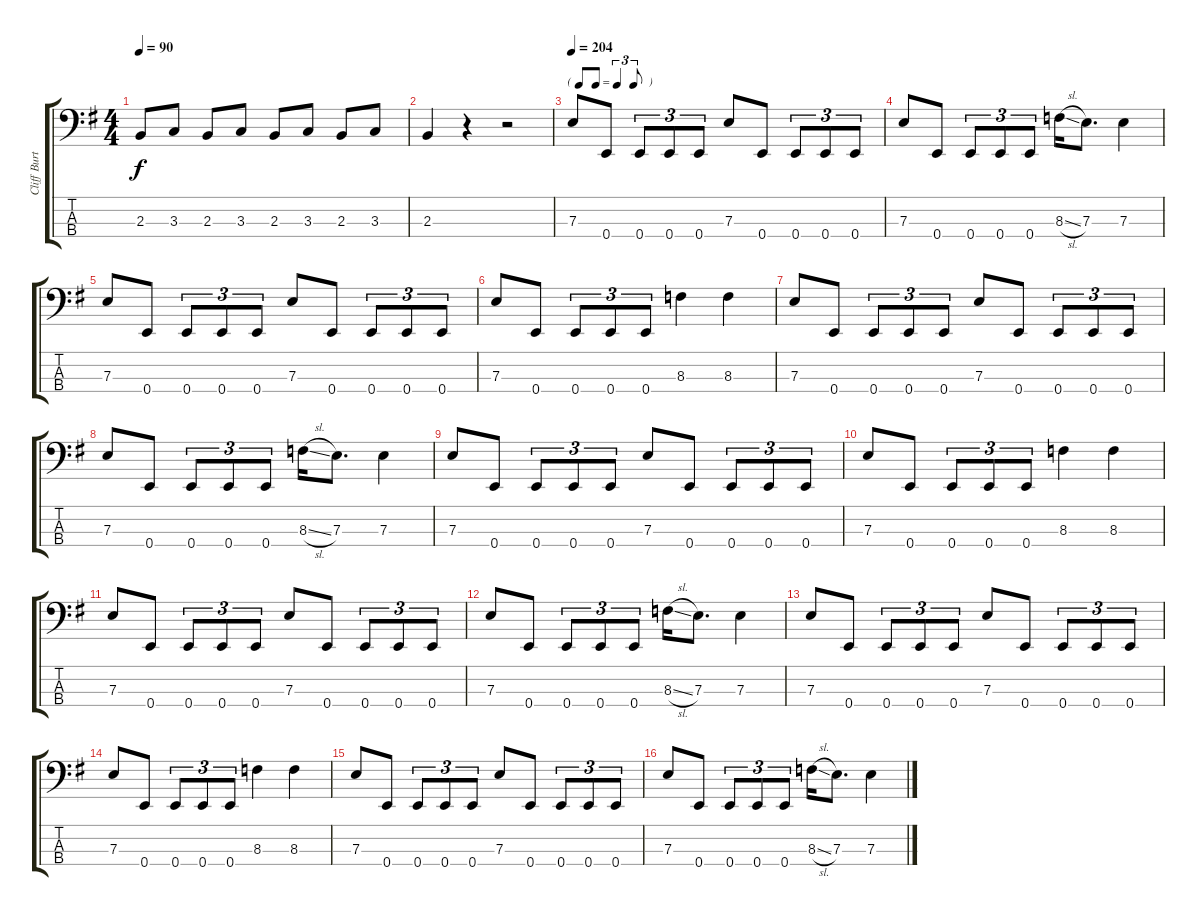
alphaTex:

\track ("Cliff Burton" "Cliff Burt") {instrument electricbassfinger}
\staff {score tabs}
\tuning (G2 D2 A1 E1) {hide}
\ts (4 4)
\tempo 90
\clef f4
\ks eminor
2.3.8{dy f} 3.3.8 2.3.8 3.3.8 2.3.8 3.3.8 2.3.8 3.3.8 |
2.3.4 r.4 r.2 |
\tf triplet8th
\tempo 204
7.3.8 0.4.8 0.4.8{tu (3 2)} 0.4.8{tu (3 2)} 0.4.8{tu (3 2)} 7.3.8 0.4.8 0.4.8{tu (3 2)} 0.4.8{tu (3 2)} 0.4.8{tu (3 2)} |
7.3.8 0.4.8 0.4.8{tu (3 2)} 0.4.8{tu (3 2)} 0.4.8{tu (3 2)} 8.3{sl}.16 7.3.8{d} 7.3.4 |
7.3.8 0.4.8 0.4.8{tu (3 2)} 0.4.8{tu (3 2)} 0.4.8{tu (3 2)} 7.3.8 0.4.8 0.4.8{tu (3 2)} 0.4.8{tu (3 2)} 0.4.8{tu (3 2)} |
7.3.8 0.4.8 0.4.8{tu (3 2)} 0.4.8{tu (3 2)} 0.4.8{tu (3 2)} 8.3.4 8.3.4 |
7.3.8 0.4.8 0.4.8{tu (3 2)} 0.4.8{tu (3 2)} 0.4.8{tu (3 2)} 7.3.8 0.4.8 0.4.8{tu (3 2)} 0.4.8{tu (3 2)} 0.4.8{tu (3 2)} |
7.3.8 0.4.8 0.4.8{tu (3 2)} 0.4.8{tu (3 2)} 0.4.8{tu (3 2)} 8.3{sl}.16 7.3.8{d} 7.3.4 |
7.3.8 0.4.8 0.4.8{tu (3 2)} 0.4.8{tu (3 2)} 0.4.8{tu (3 2)} 7.3.8 0.4.8 0.4.8{tu (3 2)} 0.4.8{tu (3 2)} 0.4.8{tu (3 2)} |
7.3.8 0.4.8 0.4.8{tu (3 2)} 0.4.8{tu (3 2)} 0.4.8{tu (3 2)} 8.3.4 8.3.4 |
7.3.8 0.4.8 0.4.8{tu (3 2)} 0.4.8{tu (3 2)} 0.4.8{tu (3 2)} 7.3.8 0.4.8 0.4.8{tu (3 2)} 0.4.8{tu (3 2)} 0.4.8{tu (3 2)} |
7.3.8 0.4.8 0.4.8{tu (3 2)} 0.4.8{tu (3 2)} 0.4.8{tu (3 2)} 8.3{sl}.16 7.3.8{d} 7.3.4 |
7.3.8 0.4.8 0.4.8{tu (3 2)} 0.4.8{tu (3 2)} 0.4.8{tu (3 2)} 7.3.8 0.4.8 0.4.8{tu (3 2)} 0.4.8{tu (3 2)} 0.4.8{tu (3 2)} |
7.3.8 0.4.8 0.4.8{tu (3 2)} 0.4.8{tu (3 2)} 0.4.8{tu (3 2)} 8.3.4 8.3.4 |
7.3.8 0.4.8 0.4.8{tu (3 2)} 0.4.8{tu (3 2)} 0.4.8{tu (3 2)} 7.3.8 0.4.8 0.4.8{tu (3 2)} 0.4.8{tu (3 2)} 0.4.8{tu (3 2)} |
7.3.8 0.4.8 0.4.8{tu (3 2)} 0.4.8{tu (3 2)} 0.4.8{tu (3 2)} 8.3{sl}.16 7.3.8{d} 7.3.4
